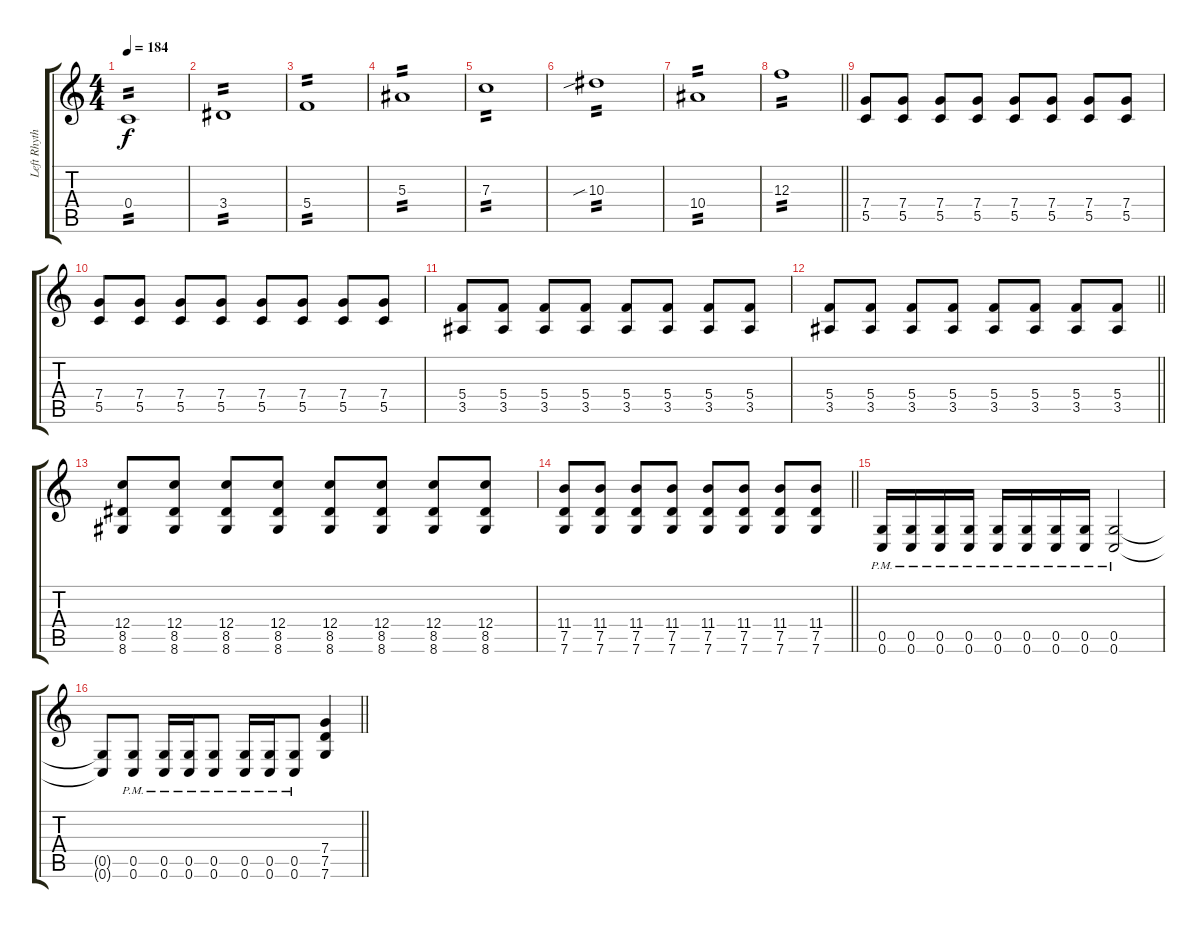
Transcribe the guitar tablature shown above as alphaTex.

\track ("Left Rhythm" "Left Rhyth") {instrument distortionguitar}
\staff {score tabs}
\tuning (D4 A3 F3 C3 G2 C2) {hide}
\ts (4 4)
\section ("" "")
\tempo 184
\clef g2
\ks c
0.4.1{tp 2 dy f} |
3.4.1{tp 2} |
5.4.1{tp 2} |
5.3.1{tp 2} |
7.3.1{tp 2} |
10.3{sib}.1{tp 2} |
10.4.1{tp 2} |
\barLineRight lightlight
12.3.1{tp 2} |
\section ("" "")
(7.4 5.5).8 (7.4 5.5).8 (7.4 5.5).8 (7.4 5.5).8 (7.4 5.5).8 (7.4 5.5).8 (7.4 5.5).8 (7.4 5.5).8 |
(7.4 5.5).8 (7.4 5.5).8 (7.4 5.5).8 (7.4 5.5).8 (7.4 5.5).8 (7.4 5.5).8 (7.4 5.5).8 (7.4 5.5).8 |
(5.4 3.5).8 (5.4 3.5).8 (5.4 3.5).8 (5.4 3.5).8 (5.4 3.5).8 (5.4 3.5).8 (5.4 3.5).8 (5.4 3.5).8 |
\barLineRight lightlight
(5.4 3.5).8 (5.4 3.5).8 (5.4 3.5).8 (5.4 3.5).8 (5.4 3.5).8 (5.4 3.5).8 (5.4 3.5).8 (5.4 3.5).8 |
\section ("" "")
(12.4 8.5 8.6).8 (12.4 8.5 8.6).8 (12.4 8.5 8.6).8 (12.4 8.5 8.6).8 (12.4 8.5 8.6).8 (12.4 8.5 8.6).8 (12.4 8.5 8.6).8 (12.4 8.5 8.6).8 |
\barLineRight lightlight
(11.4 7.5 7.6).8 (11.4 7.5 7.6).8 (11.4 7.5 7.6).8 (11.4 7.5 7.6).8 (11.4 7.5 7.6).8 (11.4 7.5 7.6).8 (11.4 7.5 7.6).8 (11.4 7.5 7.6).8 |
\section ("" "")
(0.5{pm} 0.6{pm}).16 (0.5{pm} 0.6{pm}).16 (0.5{pm} 0.6{pm}).16 (0.5{pm} 0.6{pm}).16 (0.5{pm} 0.6{pm}).16 (0.5{pm} 0.6{pm}).16 (0.5{pm} 0.6{pm}).16 (0.5{pm} 0.6{pm}).16 (0.5{pm} 0.6{pm}).2 |
\barLineRight lightlight
(0.5{t} 0.6{t}).8 (0.5{pm} 0.6{pm}).8 (0.5{pm} 0.6{pm}).16 (0.5{pm} 0.6{pm}).16 (0.5{pm} 0.6{pm}).8 (0.5{pm} 0.6{pm}).16 (0.5{pm} 0.6{pm}).16 (0.5{pm} 0.6{pm}).8 (7.4 7.5 7.6).4
